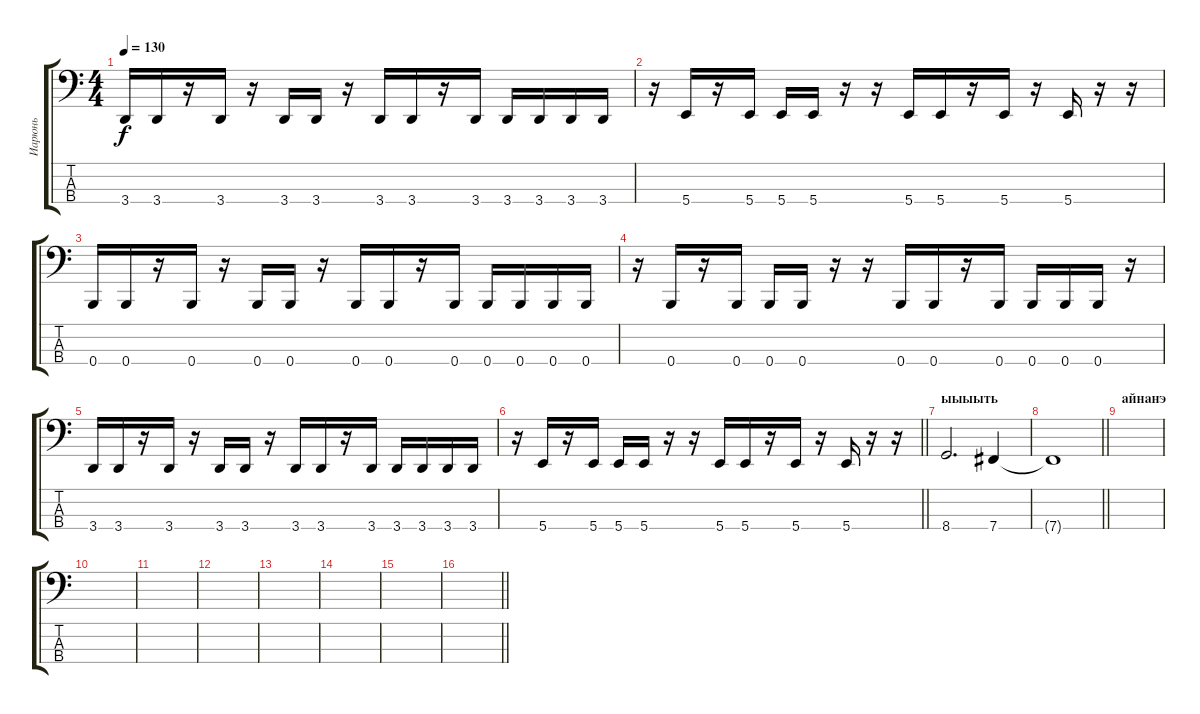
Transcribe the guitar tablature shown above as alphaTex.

\track ("Иарюнь" "Иарюнь") {instrument slapbass2}
\staff {score tabs}
\tuning (E2 B1 Gb1 B0) {hide}
\ts (4 4)
\tempo 130
\clef f4
\ks c
3.4.16{dy f} 3.4.16 r.16 3.4.16 r.16 3.4.16 3.4.16 r.16 3.4.16 3.4.16 r.16 3.4.16 3.4.16 3.4.16 3.4.16 3.4.16 |
r.16 5.4.16 r.16 5.4.16 5.4.16 5.4.16 r.16 r.16 5.4.16 5.4.16 r.16 5.4.16 r.16 5.4.16 r.16 r.16 |
0.4.16 0.4.16 r.16 0.4.16 r.16 0.4.16 0.4.16 r.16 0.4.16 0.4.16 r.16 0.4.16 0.4.16 0.4.16 0.4.16 0.4.16 |
r.16 0.4.16 r.16 0.4.16 0.4.16 0.4.16 r.16 r.16 0.4.16 0.4.16 r.16 0.4.16 0.4.16 0.4.16 0.4.16 r.16 |
3.4.16 3.4.16 r.16 3.4.16 r.16 3.4.16 3.4.16 r.16 3.4.16 3.4.16 r.16 3.4.16 3.4.16 3.4.16 3.4.16 3.4.16 |
\barLineRight lightlight
r.16 5.4.16 r.16 5.4.16 5.4.16 5.4.16 r.16 r.16 5.4.16 5.4.16 r.16 5.4.16 r.16 5.4.16 r.16 r.16 |
\section ("" "ыыыыть")
8.4.2{d} 7.4.4 |
\barLineRight lightlight
7.4{t}.1 |
\section ("" "айнанэ")
|
|
|
|
|
|
|
\barLineRight lightlight
